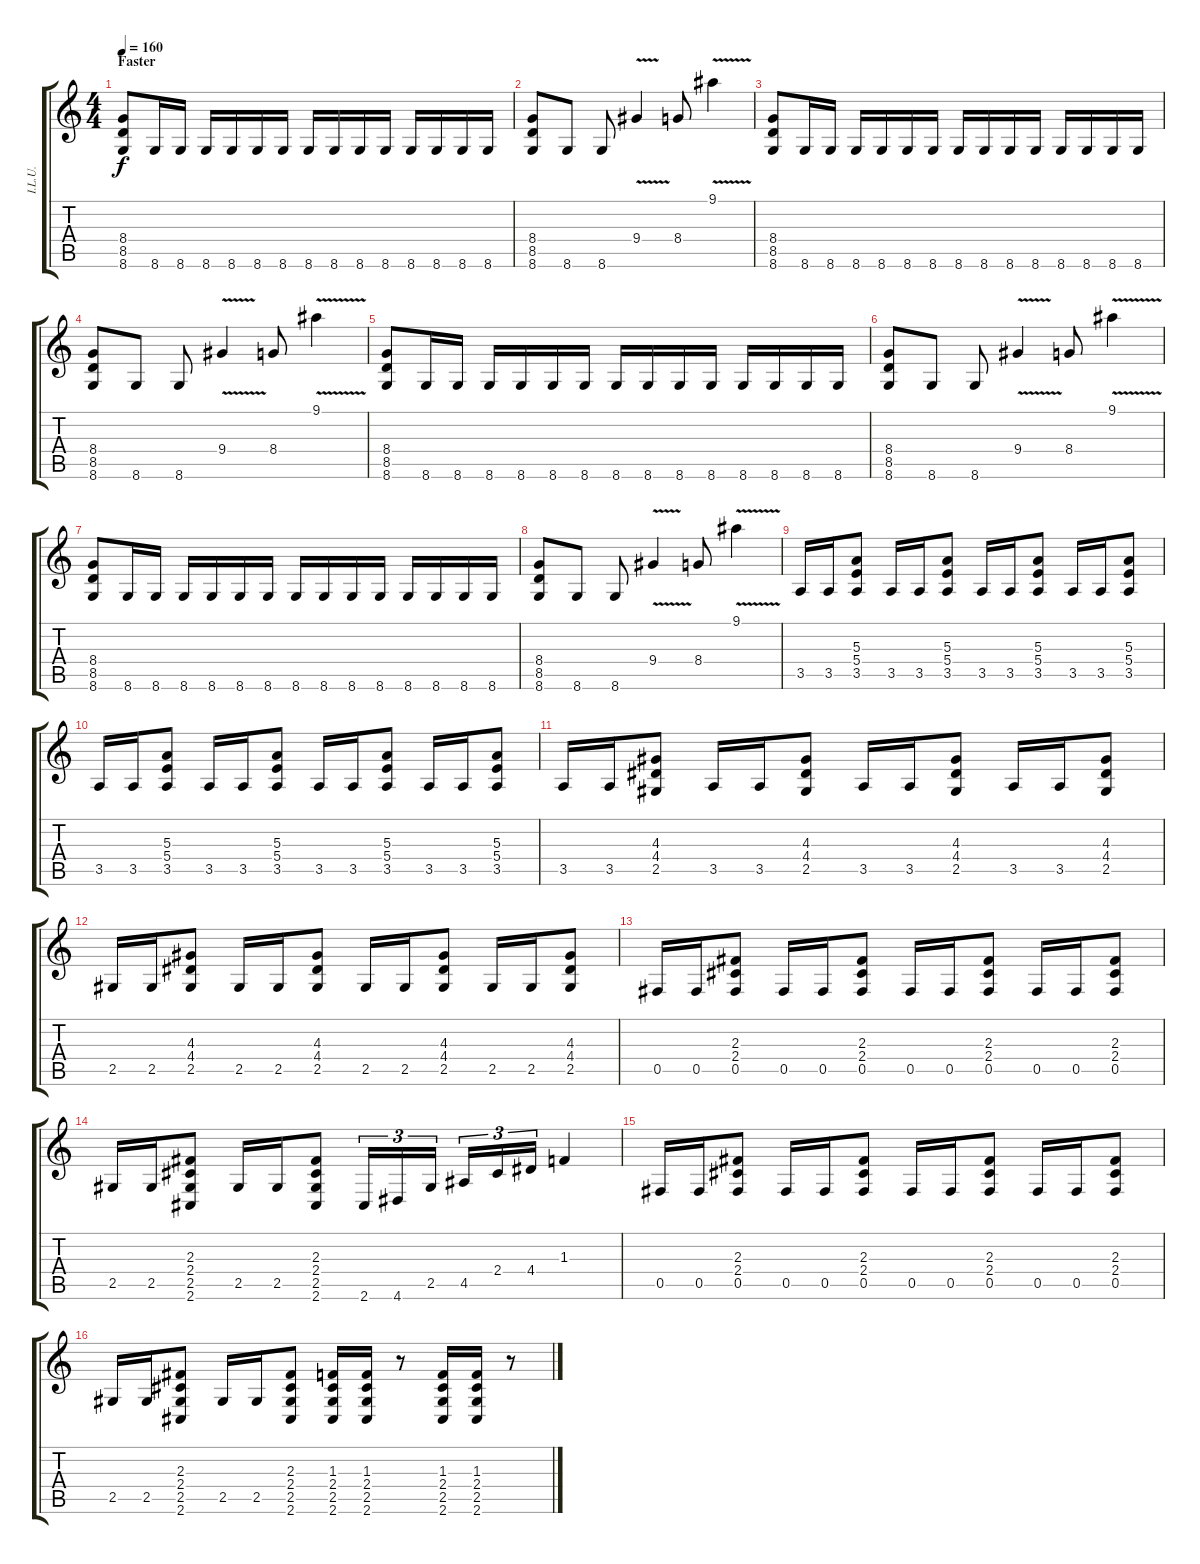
\track ("I.L.U." "I.L.U.") {instrument distortionguitar}
\staff {score tabs}
\tuning (Db4 Ab3 E3 B2 Gb2 B1) {hide}
\ts (4 4)
\section ("" "Faster")
\tempo 160
\clef g2
\ks c
(8.4 8.5 8.6).8{dy f} 8.6.16 8.6.16 8.6.16 8.6.16 8.6.16 8.6.16 8.6.16 8.6.16 8.6.16 8.6.16 8.6.16 8.6.16 8.6.16 8.6.16 |
(8.4 8.5 8.6).8 8.6.8 8.6.8 9.4{v}.4 8.4.8 9.1{v}.4 |
(8.4 8.5 8.6).8 8.6.16 8.6.16 8.6.16 8.6.16 8.6.16 8.6.16 8.6.16 8.6.16 8.6.16 8.6.16 8.6.16 8.6.16 8.6.16 8.6.16 |
(8.4 8.5 8.6).8 8.6.8 8.6.8 9.4{v}.4 8.4.8 9.1{v}.4 |
(8.4 8.5 8.6).8 8.6.16 8.6.16 8.6.16 8.6.16 8.6.16 8.6.16 8.6.16 8.6.16 8.6.16 8.6.16 8.6.16 8.6.16 8.6.16 8.6.16 |
(8.4 8.5 8.6).8 8.6.8 8.6.8 9.4{v}.4 8.4.8 9.1{v}.4 |
(8.4 8.5 8.6).8 8.6.16 8.6.16 8.6.16 8.6.16 8.6.16 8.6.16 8.6.16 8.6.16 8.6.16 8.6.16 8.6.16 8.6.16 8.6.16 8.6.16 |
(8.4 8.5 8.6).8 8.6.8 8.6.8 9.4{v}.4 8.4.8 9.1{v}.4 |
3.5.16 3.5.16 (5.3 5.4 3.5).8 3.5.16 3.5.16 (5.3 5.4 3.5).8 3.5.16 3.5.16 (5.3 5.4 3.5).8 3.5.16 3.5.16 (5.3 5.4 3.5).8 |
3.5.16 3.5.16 (5.3 5.4 3.5).8 3.5.16 3.5.16 (5.3 5.4 3.5).8 3.5.16 3.5.16 (5.3 5.4 3.5).8 3.5.16 3.5.16 (5.3 5.4 3.5).8 |
3.5.16 3.5.16 (4.3 4.4 2.5).8 3.5.16 3.5.16 (4.3 4.4 2.5).8 3.5.16 3.5.16 (4.3 4.4 2.5).8 3.5.16 3.5.16 (4.3 4.4 2.5).8 |
2.5.16 2.5.16 (4.3 4.4 2.5).8 2.5.16 2.5.16 (4.3 4.4 2.5).8 2.5.16 2.5.16 (4.3 4.4 2.5).8 2.5.16 2.5.16 (4.3 4.4 2.5).8 |
0.5.16 0.5.16 (2.3 2.4 0.5).8 0.5.16 0.5.16 (2.3 2.4 0.5).8 0.5.16 0.5.16 (2.3 2.4 0.5).8 0.5.16 0.5.16 (2.3 2.4 0.5).8 |
2.5.16 2.5.16 (2.3 2.4 2.5 2.6).8 2.5.16 2.5.16 (2.3 2.4 2.5 2.6).8 2.6.16{tu (3 2)} 4.6.16{tu (3 2)} 2.5.16{tu (3 2)} 4.5.16{tu (3 2)} 2.4.16{tu (3 2)} 4.4.16{tu (3 2)} 1.3.4 |
0.5.16 0.5.16 (2.3 2.4 0.5).8 0.5.16 0.5.16 (2.3 2.4 0.5).8 0.5.16 0.5.16 (2.3 2.4 0.5).8 0.5.16 0.5.16 (2.3 2.4 0.5).8 |
2.5.16 2.5.16 (2.3 2.4 2.5 2.6).8 2.5.16 2.5.16 (2.3 2.4 2.5 2.6).8 (1.3 2.4 2.5 2.6).16 (1.3 2.4 2.5 2.6).16 r.8 (1.3 2.4 2.5 2.6).16 (1.3 2.4 2.5 2.6).16 r.8
